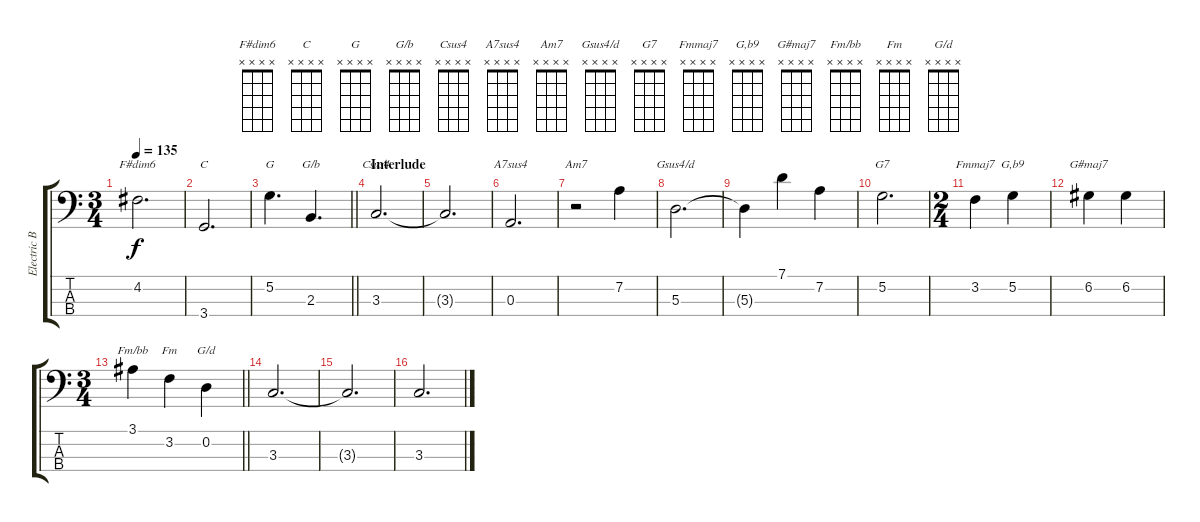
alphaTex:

\track ("Electric Bass" "Electric B") {instrument electricbassfinger}
\staff {score tabs}
\tuning (G2 D2 A1 E1) {hide}
\chord ("F#dim6" x x x x)
\chord ("C" x x x x)
\chord ("G" x x x x)
\chord ("G/b" x x x x)
\chord ("Csus4" x x x x)
\chord ("A7sus4" x x x x)
\chord ("Am7" x x x x)
\chord ("Gsus4/d" x x x x)
\chord ("G7" x x x x)
\chord ("Fmmaj7" x x x x)
\chord ("G,b9" x x x x)
\chord ("G#maj7" x x x x)
\chord ("Fm/bb" x x x x)
\chord ("Fm" x x x x)
\chord ("G/d" x x x x)
\ts (3 4)
\tempo 135
\clef f4
\ks c
4.2.2{d ch "F#dim6" dy f} |
3.4.2{d ch "C"} |
\barLineRight lightlight
5.2.4{d ch "G"} 2.3.4{d ch "G/b"} |
\section ("" "Interlude")
3.3.2{d ch "Csus4"} |
3.3{t}.2{d} |
0.3.2{d ch "A7sus4"} |
r.2{ch "Am7"} 7.2.4 |
5.3.2{d ch "Gsus4/d"} |
5.3{t}.4 7.1.4 7.2.4 |
5.2.2{d ch "G7"} |
\ts (2 4)
3.2.4{ch "Fmmaj7"} 5.2.4{ch "G,b9"} |
6.2.4{ch "G#maj7"} 6.2.4 |
\ts (3 4)
\barLineRight lightlight
3.1.4{ch "Fm/bb"} 3.2.4{ch "Fm"} 0.2.4{ch "G/d"} |
3.3.2{d} |
3.3{t}.2{d} |
3.3.2{d}
